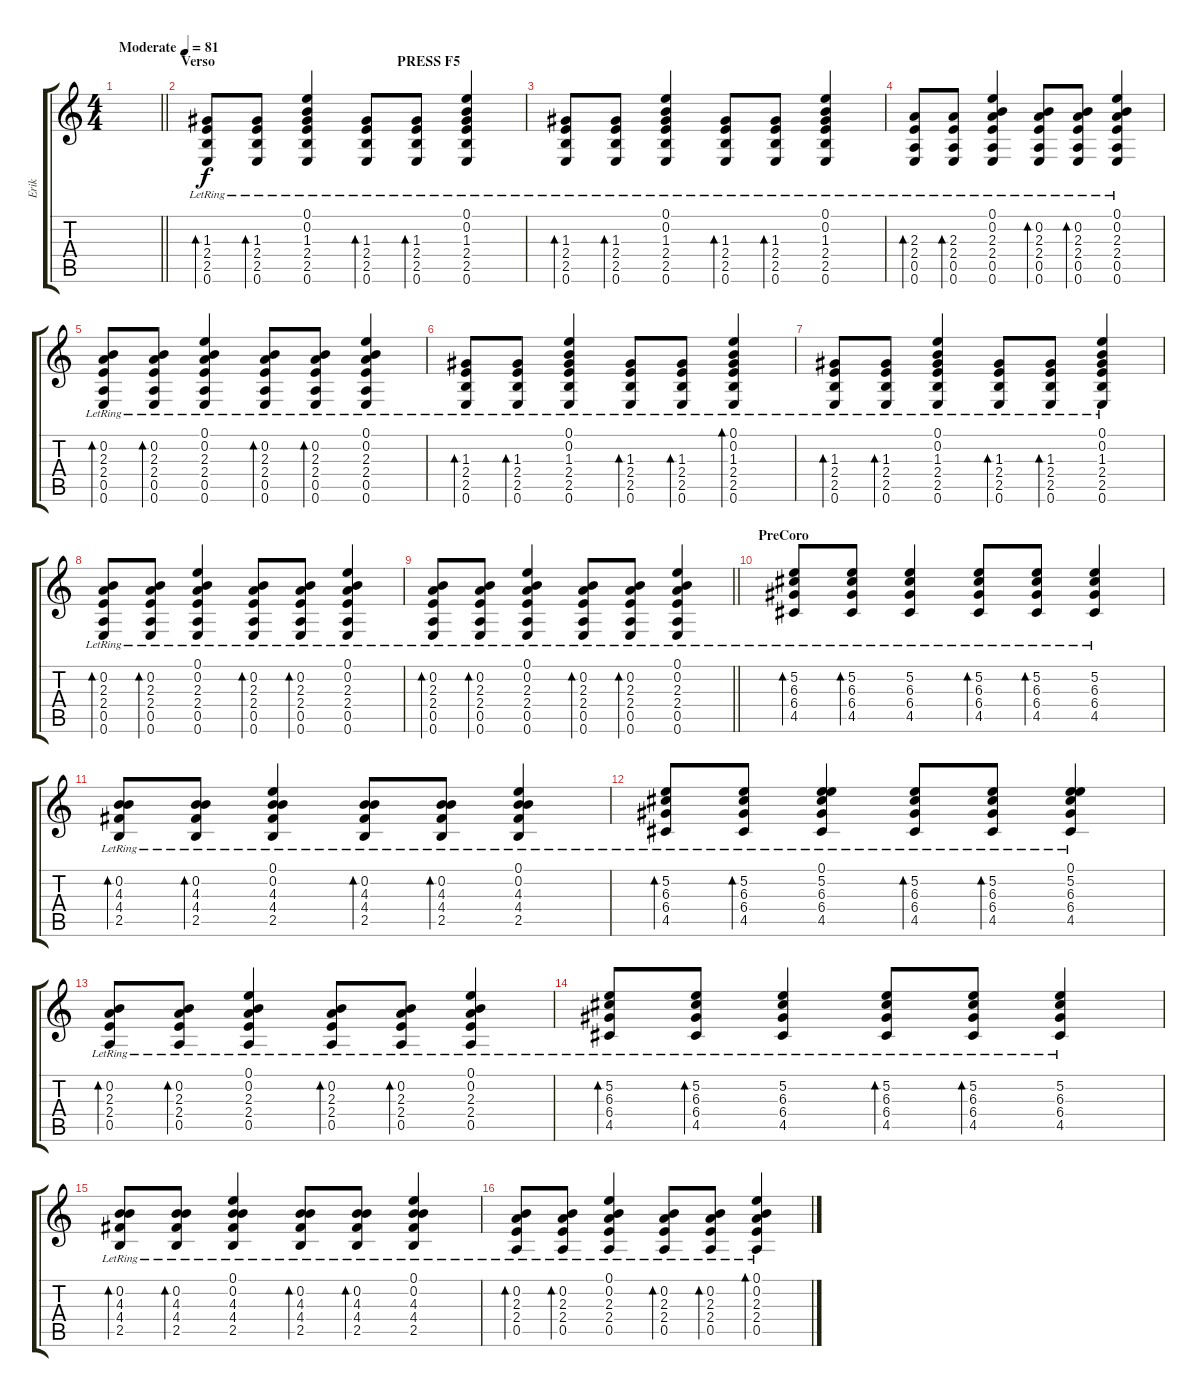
\track ("Erik" "Erik") {instrument acousticguitarsteel}
\staff {score tabs}
\tuning (E4 B3 G3 D3 A2 E2) {hide}
\ts (4 4)
\tempo (81 "Moderate")
\clef g2
\barLineRight lightlight
\ks c
|
\section ("" "Verso                                                    PRESS F5")
(1.3{lr} 2.4{lr} 2.5{lr} 0.6{lr}).8{bd 30} (1.3{lr} 2.4{lr} 2.5{lr} 0.6{lr}).8{bd 60} (0.1{lr} 0.2{lr} 1.3{lr} 2.4{lr} 2.5{lr} 0.6{lr}).4 (1.3{lr} 2.4{lr} 2.5{lr} 0.6{lr}).8{bd 30} (1.3{lr} 2.4{lr} 2.5{lr} 0.6{lr}).8{bd 60} (0.1{lr} 0.2{lr} 1.3{lr} 2.4{lr} 2.5{lr} 0.6{lr}).4 |
(1.3{lr} 2.4{lr} 2.5{lr} 0.6{lr}).8{bd 30} (1.3{lr} 2.4{lr} 2.5{lr} 0.6{lr}).8{bd 60} (0.1{lr} 0.2{lr} 1.3{lr} 2.4{lr} 2.5{lr} 0.6{lr}).4 (1.3{lr} 2.4{lr} 2.5{lr} 0.6{lr}).8{bd 30} (1.3{lr} 2.4{lr} 2.5{lr} 0.6{lr}).8{bd 60} (0.1{lr} 0.2{lr} 1.3{lr} 2.4{lr} 2.5{lr} 0.6{lr}).4 |
(2.3{lr} 2.4{lr} 0.5{lr} 0.6{lr}).8{bd 30} (2.3{lr} 2.4{lr} 0.5{lr} 0.6{lr}).8{bd 60} (0.1{lr} 0.2{lr} 2.3{lr} 2.4{lr} 0.5{lr} 0.6{lr}).4 (0.2{lr} 2.3{lr} 2.4{lr} 0.5{lr} 0.6{lr}).8{bd 30} (0.2{lr} 2.3{lr} 2.4{lr} 0.5{lr} 0.6{lr}).8{bd 60} (0.1{lr} 0.2{lr} 2.3{lr} 2.4{lr} 0.5{lr} 0.6{lr}).4 |
(0.2{lr} 2.3{lr} 2.4{lr} 0.5{lr} 0.6{lr}).8{bd 30} (0.2{lr} 2.3{lr} 2.4{lr} 0.5{lr} 0.6{lr}).8{bd 60} (0.1{lr} 0.2{lr} 2.3{lr} 2.4{lr} 0.5{lr} 0.6{lr}).4 (0.2{lr} 2.3{lr} 2.4{lr} 0.5{lr} 0.6{lr}).8{bd 30} (0.2{lr} 2.3{lr} 2.4{lr} 0.5{lr} 0.6{lr}).8{bd 60} (0.1{lr} 0.2{lr} 2.3{lr} 2.4{lr} 0.5{lr} 0.6{lr}).4 |
(1.3{lr} 2.4{lr} 2.5{lr} 0.6{lr}).8{bd 30} (1.3{lr} 2.4{lr} 2.5{lr} 0.6{lr}).8{bd 60} (0.1{lr} 0.2{lr} 1.3{lr} 2.4{lr} 2.5{lr} 0.6{lr}).4 (1.3{lr} 2.4{lr} 2.5{lr} 0.6{lr}).8{bd 30} (1.3{lr} 2.4{lr} 2.5{lr} 0.6{lr}).8{bd 60} (0.1{lr} 0.2{lr} 1.3{lr} 2.4{lr} 2.5{lr} 0.6{lr}).4{bd 60} |
(1.3{lr} 2.4{lr} 2.5{lr} 0.6{lr}).8{bd 30} (1.3{lr} 2.4{lr} 2.5{lr} 0.6{lr}).8{bd 60} (0.1{lr} 0.2{lr} 1.3{lr} 2.4{lr} 2.5{lr} 0.6{lr}).4 (1.3{lr} 2.4{lr} 2.5{lr} 0.6{lr}).8{bd 30} (1.3{lr} 2.4{lr} 2.5{lr} 0.6{lr}).8{bd 60} (0.1{lr} 0.2{lr} 1.3{lr} 2.4{lr} 2.5{lr} 0.6{lr}).4 |
(0.2{lr} 2.3{lr} 2.4{lr} 0.5{lr} 0.6{lr}).8{bd 30} (0.2{lr} 2.3{lr} 2.4{lr} 0.5{lr} 0.6{lr}).8{bd 60} (0.1{lr} 0.2{lr} 2.3{lr} 2.4{lr} 0.5{lr} 0.6{lr}).4 (0.2{lr} 2.3{lr} 2.4{lr} 0.5{lr} 0.6{lr}).8{bd 30} (0.2{lr} 2.3{lr} 2.4{lr} 0.5{lr} 0.6{lr}).8{bd 60} (0.1{lr} 0.2{lr} 2.3{lr} 2.4{lr} 0.5{lr} 0.6{lr}).4 |
\barLineRight lightlight
(0.2{lr} 2.3{lr} 2.4{lr} 0.5{lr} 0.6{lr}).8{bd 30} (0.2{lr} 2.3{lr} 2.4{lr} 0.5{lr} 0.6{lr}).8{bd 60} (0.1{lr} 0.2{lr} 2.3{lr} 2.4{lr} 0.5{lr} 0.6{lr}).4 (0.2{lr} 2.3{lr} 2.4{lr} 0.5{lr} 0.6{lr}).8{bd 30} (0.2{lr} 2.3{lr} 2.4{lr} 0.5{lr} 0.6{lr}).8{bd 60} (0.1{lr} 0.2{lr} 2.3{lr} 2.4{lr} 0.5{lr} 0.6{lr}).4 |
\section ("" "PreCoro")
(5.2{lr} 6.3{lr} 6.4{lr} 4.5{lr}).8{bd 30} (5.2{lr} 6.3{lr} 6.4{lr} 4.5{lr}).8{bd 60} (5.2{lr} 6.3{lr} 6.4{lr} 4.5{lr}).4 (5.2{lr} 6.3{lr} 6.4{lr} 4.5{lr}).8{bd 30} (5.2{lr} 6.3{lr} 6.4{lr} 4.5{lr}).8{bd 60} (5.2{lr} 6.3{lr} 6.4{lr} 4.5{lr}).4 |
(0.2{lr} 4.3{lr} 4.4{lr} 2.5{lr}).8{bd 30} (0.2{lr} 4.3{lr} 4.4{lr} 2.5{lr}).8{bd 60} (0.1{lr} 0.2{lr} 4.3{lr} 4.4{lr} 2.5{lr}).4 (0.2{lr} 4.3{lr} 4.4{lr} 2.5{lr}).8{bd 30} (0.2{lr} 4.3{lr} 4.4{lr} 2.5{lr}).8{bd 60} (0.1{lr} 0.2{lr} 4.3{lr} 4.4{lr} 2.5{lr}).4 |
(5.2{lr} 6.3{lr} 6.4{lr} 4.5{lr}).8{bd 30} (5.2{lr} 6.3{lr} 6.4{lr} 4.5{lr}).8{bd 60} (0.1{lr} 5.2{lr} 6.3{lr} 6.4{lr} 4.5{lr}).4 (5.2{lr} 6.3{lr} 6.4{lr} 4.5{lr}).8{bd 30} (5.2{lr} 6.3{lr} 6.4{lr} 4.5{lr}).8{bd 60} (0.1{lr} 5.2{lr} 6.3{lr} 6.4{lr} 4.5{lr}).4 |
(0.2{lr} 2.3{lr} 2.4{lr} 0.5{lr}).8{bd 30} (0.2{lr} 2.3{lr} 2.4{lr} 0.5{lr}).8{bd 60} (0.1{lr} 0.2{lr} 2.3{lr} 2.4{lr} 0.5{lr}).4 (0.2{lr} 2.3{lr} 2.4{lr} 0.5{lr}).8{bd 30} (0.2{lr} 2.3{lr} 2.4{lr} 0.5{lr}).8{bd 60} (0.1{lr} 0.2{lr} 2.3{lr} 2.4{lr} 0.5{lr}).4 |
(5.2{lr} 6.3{lr} 6.4{lr} 4.5{lr}).8{bd 30} (5.2{lr} 6.3{lr} 6.4{lr} 4.5{lr}).8{bd 60} (5.2{lr} 6.3{lr} 6.4{lr} 4.5{lr}).4 (5.2{lr} 6.3{lr} 6.4{lr} 4.5{lr}).8{bd 30} (5.2{lr} 6.3{lr} 6.4{lr} 4.5{lr}).8{bd 60} (5.2{lr} 6.3{lr} 6.4{lr} 4.5{lr}).4 |
(0.2{lr} 4.3{lr} 4.4{lr} 2.5{lr}).8{bd 30} (0.2{lr} 4.3{lr} 4.4{lr} 2.5{lr}).8{bd 60} (0.1{lr} 0.2{lr} 4.3{lr} 4.4{lr} 2.5{lr}).4 (0.2{lr} 4.3{lr} 4.4{lr} 2.5{lr}).8{bd 30} (0.2{lr} 4.3{lr} 4.4{lr} 2.5{lr}).8{bd 60} (0.1{lr} 0.2{lr} 4.3{lr} 4.4{lr} 2.5{lr}).4 |
(0.2{lr} 2.3{lr} 2.4{lr} 0.5{lr}).8{bd 30} (0.2{lr} 2.3{lr} 2.4{lr} 0.5{lr}).8{bd 60} (0.1{lr} 0.2{lr} 2.3{lr} 2.4{lr} 0.5{lr}).4 (0.2{lr} 2.3{lr} 2.4{lr} 0.5{lr}).8{bd 30} (0.2{lr} 2.3{lr} 2.4{lr} 0.5{lr}).8{bd 60} (0.1{lr} 0.2{lr} 2.3{lr} 2.4{lr} 0.5{lr}).4{bd 60}
